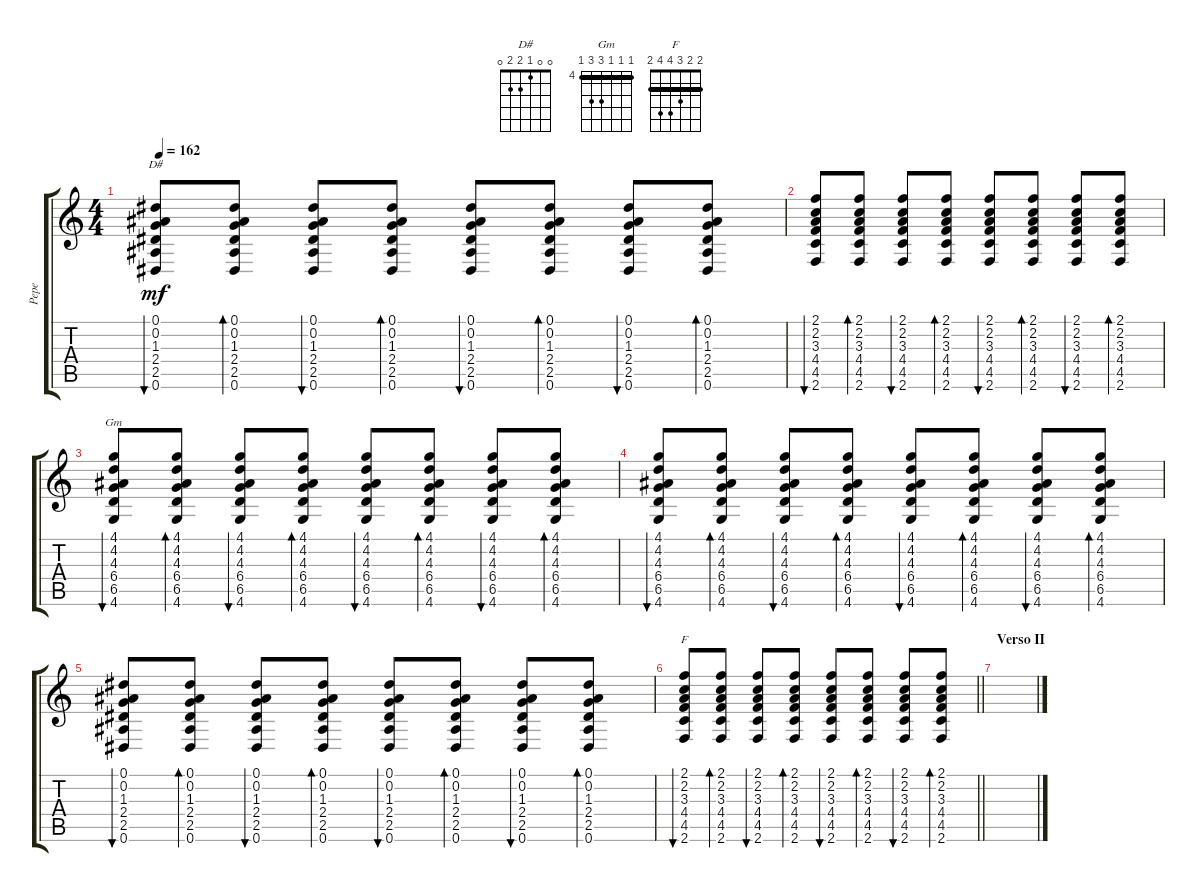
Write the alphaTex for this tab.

\track ("Pepe" "Pepe") {instrument acousticguitarnylon}
\staff {score tabs}
\tuning (Eb4 Bb3 Gb3 Db3 Ab2 Eb2) {hide}
\chord ("D#" 0 0 1 2 2 0)
\chord ("Gm" 4 4 4 6 6 4) {firstfret 4 barre 4}
\chord ("F" 2 2 3 4 4 2) {barre 2}
\ts (4 4)
\tempo 162
\clef g2
\ks c
(0.1 0.2 1.3 2.4 2.5 0.6).8{bu 30 ch "D#" dy mf} (0.1 0.2 1.3 2.4 2.5 0.6).8{bd 30} (0.1 0.2 1.3 2.4 2.5 0.6).8{bu 30} (0.1 0.2 1.3 2.4 2.5 0.6).8{bd 30} (0.1 0.2 1.3 2.4 2.5 0.6).8{bu 30} (0.1 0.2 1.3 2.4 2.5 0.6).8{bd 30} (0.1 0.2 1.3 2.4 2.5 0.6).8{bu 30} (0.1 0.2 1.3 2.4 2.5 0.6).8{bd 30} |
(2.1 2.2 3.3 4.4 4.5 2.6).8{bu 30} (2.1 2.2 3.3 4.4 4.5 2.6).8{bd 30} (2.1 2.2 3.3 4.4 4.5 2.6).8{bu 30} (2.1 2.2 3.3 4.4 4.5 2.6).8{bd 30} (2.1 2.2 3.3 4.4 4.5 2.6).8{bu 30} (2.1 2.2 3.3 4.4 4.5 2.6).8{bd 30} (2.1 2.2 3.3 4.4 4.5 2.6).8{bu 30} (2.1 2.2 3.3 4.4 4.5 2.6).8{bd 30} |
(4.1 4.2 4.3 6.4 6.5 4.6).8{bu 30 ch "Gm"} (4.1 4.2 4.3 6.4 6.5 4.6).8{bd 30} (4.1 4.2 4.3 6.4 6.5 4.6).8{bu 30} (4.1 4.2 4.3 6.4 6.5 4.6).8{bd 30} (4.1 4.2 4.3 6.4 6.5 4.6).8{bu 30} (4.1 4.2 4.3 6.4 6.5 4.6).8{bd 30} (4.1 4.2 4.3 6.4 6.5 4.6).8{bu 30} (4.1 4.2 4.3 6.4 6.5 4.6).8{bd 30} |
(4.1 4.2 4.3 6.4 6.5 4.6).8{bu 30} (4.1 4.2 4.3 6.4 6.5 4.6).8{bd 30} (4.1 4.2 4.3 6.4 6.5 4.6).8{bu 30} (4.1 4.2 4.3 6.4 6.5 4.6).8{bd 30} (4.1 4.2 4.3 6.4 6.5 4.6).8{bu 30} (4.1 4.2 4.3 6.4 6.5 4.6).8{bd 30} (4.1 4.2 4.3 6.4 6.5 4.6).8{bu 30} (4.1 4.2 4.3 6.4 6.5 4.6).8{bd 30} |
(0.1 0.2 1.3 2.4 2.5 0.6).8{bu 30} (0.1 0.2 1.3 2.4 2.5 0.6).8{bd 30} (0.1 0.2 1.3 2.4 2.5 0.6).8{bu 30} (0.1 0.2 1.3 2.4 2.5 0.6).8{bd 30} (0.1 0.2 1.3 2.4 2.5 0.6).8{bu 30} (0.1 0.2 1.3 2.4 2.5 0.6).8{bd 30} (0.1 0.2 1.3 2.4 2.5 0.6).8{bu 30} (0.1 0.2 1.3 2.4 2.5 0.6).8{bd 30} |
\barLineRight lightlight
(2.1 2.2 3.3 4.4 4.5 2.6).8{bu 30 ch "F"} (2.1 2.2 3.3 4.4 4.5 2.6).8{bd 30} (2.1 2.2 3.3 4.4 4.5 2.6).8{bu 30} (2.1 2.2 3.3 4.4 4.5 2.6).8{bd 30} (2.1 2.2 3.3 4.4 4.5 2.6).8{bu 30} (2.1 2.2 3.3 4.4 4.5 2.6).8{bd 30} (2.1 2.2 3.3 4.4 4.5 2.6).8{bu 30} (2.1 2.2 3.3 4.4 4.5 2.6).8{bd 30} |
\section ("" "Verso II")
